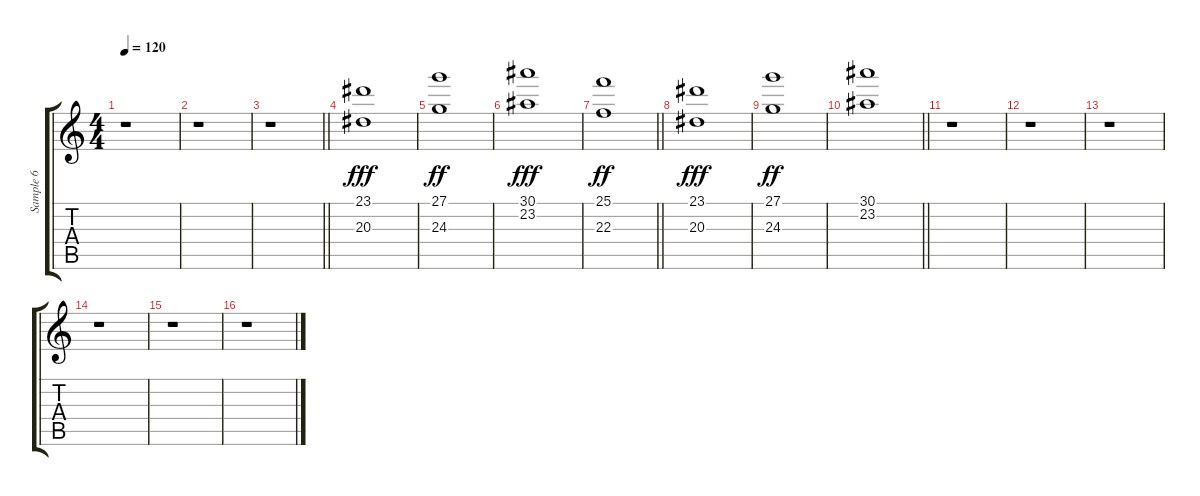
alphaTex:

\track ("Sample 6" "Sample 6") {instrument stringensemble1}
\staff {score tabs}
\tuning (E4 B3 G3 D3 A2 E2) {hide}
\ts (4 4)
\tempo 120
\clef g2
\ks c
r.1{dy fff} |
r.1 |
\barLineRight lightlight
r.1 |
\section ("" " ")
(23.1 20.3).1 |
(27.1 24.3).1{dy ff} |
(30.1 23.2).1{dy fff} |
\barLineRight lightlight
(25.1 22.3).1{dy ff} |
(23.1 20.3).1{dy fff} |
(27.1 24.3).1{dy ff} |
\barLineRight lightlight
(30.1 23.2).1 |
\section ("" " ")
r.1 |
r.1 |
r.1 |
r.1 |
r.1 |
r.1
